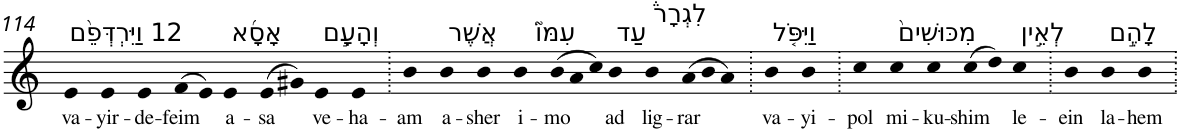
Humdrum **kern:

**kern	**text
*part1	*part1
*staff1	*staff1
*I"Piano	*
*I'Pno	*
!!LO:PB:g=z
*clefG2	*
*k[]	*
=114	=114
!LO:TX:a:t=12 וַיִּרְדְּפֵ֨ם	!
!	!LO:LY:b
4e	va-
!	!LO:LY:b
4e	-yir-
!	!LO:LY:b
4e	-de-
!	!LO:LY:b
(>8f	-feim
8e)	.
!LO:TX:a:t=אָסָ֜א	!
!	!LO:LY:b
4e	a-
!	!LO:LY:b
(>8e	-sa
8g#X)	.
!LO:TX:a:t=וְהָעָ֣ם	!
!	!LO:LY:b
4e	ve-
!	!LO:LY:b
4e	-ha-
=115.	=115.
!	!LO:LY:b
4b	-am
!LO:TX:a:t=אֲשֶׁר	!
!	!LO:LY:b
4b	a-
!	!LO:LY:b
4b	-sher
!LO:TX:a:t=עִמּוֹ֮	!
!	!LO:LY:b
4b	i-
*Xtuplet	*
!	!LO:LY:b
(>12b	-mo
12a	.
12cc)	.
!LO:TX:a:t=עַד	!
!	!LO:LY:b
4b	ad
!LO:TX:a:t=לִגְרָר֒	!
!	!LO:LY:b
4b	lig-
!	!LO:LY:b
(>12a	-rar
12b	.
12a)	.
=116.	=116.
!LO:TX:a:t=וַיִּפֹּ֤ל	!
!	!LO:LY:b
4b	va-
!	!LO:LY:b
4b	-yi-
=117.	=117.
!	!LO:LY:b
4cc	-pol
!LO:TX:a:t=מִכּוּשִׁים֙	!
!	!LO:LY:b
4cc	mi-
!	!LO:LY:b
4cc	-ku-
!	!LO:LY:b
(>8cc	-shim
8dd)	.
!LO:TX:a:t=לְאֵ֣ין	!
!	!LO:LY:b
4cc	le-
=118.	=118.
!	!LO:LY:b
4b	-ein
!LO:TX:a:t=לָהֶ֣ם	!
!	!LO:LY:b
4b	la-
!	!LO:LY:b
4b	-hem
=.	=.
*-	*-
